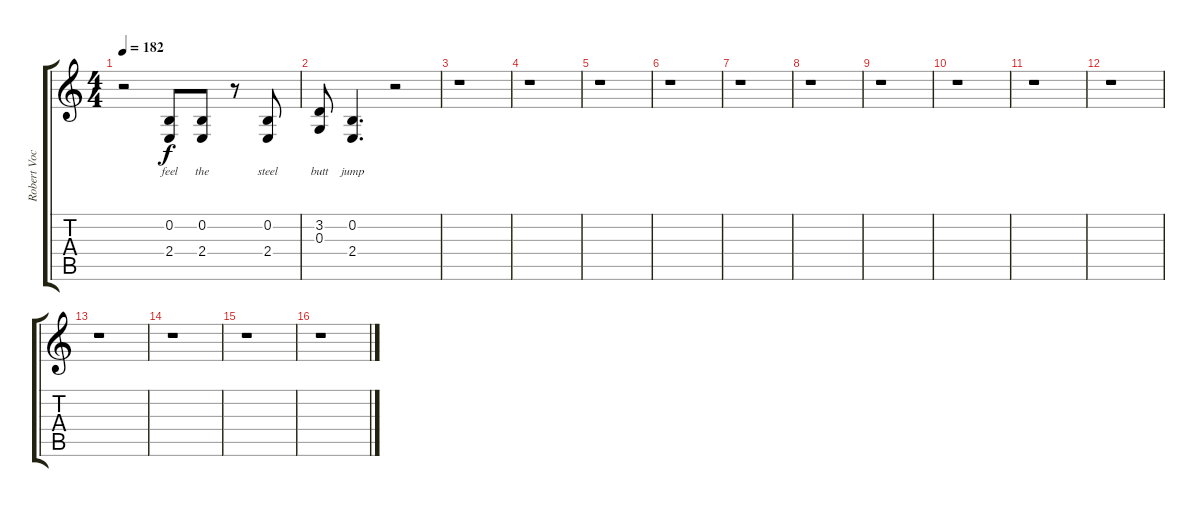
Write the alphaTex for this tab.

\track ("Robert Vocal" "Robert Voc") {instrument lead6voice}
\staff {score tabs}
\tuning (E4 B3 G3 D3 A2 E2) {hide}
\ts (4 4)
\tempo 182
\clef g2
\ks c
r.2{dy f} (0.2 2.4).8{lyrics (0 "feel") lyrics (1 "") lyrics (2 "") lyrics (3 "") lyrics (4 "")} (0.2 2.4).8{lyrics (0 "the") lyrics (1 "") lyrics (2 "") lyrics (3 "") lyrics (4 "")} r.8 (0.2 2.4).8{lyrics (0 "steel") lyrics (1 "") lyrics (2 "") lyrics (3 "") lyrics (4 "")} |
(3.2 0.3).8{lyrics (0 "butt") lyrics (1 "") lyrics (2 "") lyrics (3 "") lyrics (4 "")} (0.2 2.4).4{d lyrics (0 "jump") lyrics (1 "") lyrics (2 "") lyrics (3 "") lyrics (4 "")} r.2 |
r.1 |
r.1 |
r.1 |
r.1 |
r.1 |
r.1 |
r.1 |
r.1 |
r.1 |
r.1 |
r.1 |
r.1 |
r.1 |
r.1
